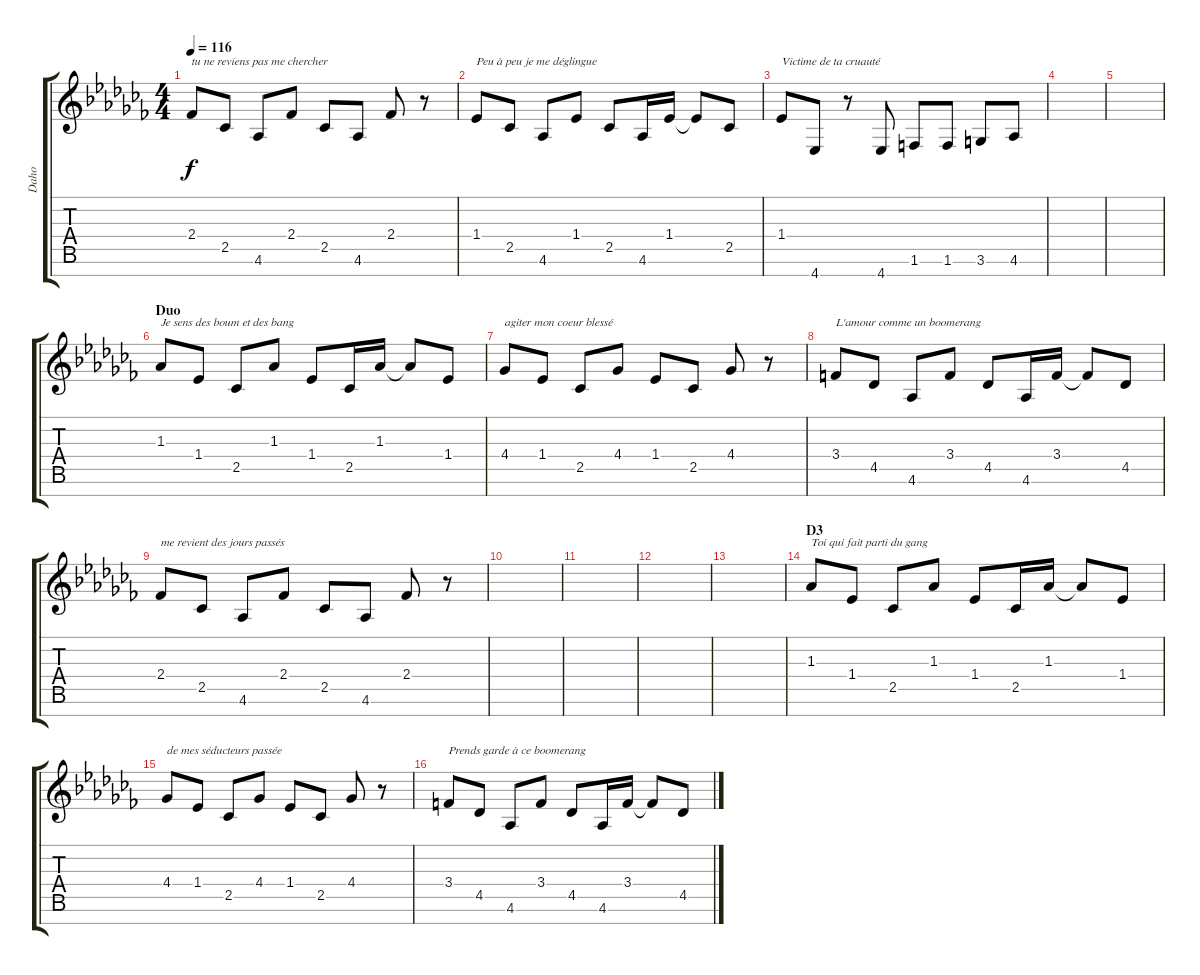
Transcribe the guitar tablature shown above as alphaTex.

\track ("Daho" "Daho") {instrument acousticguitarnylon}
\staff {score tabs}
\tuning (E4 B3 G3 D3 A2 E2 B1) {hide}
\ts (4 4)
\tempo 116
\clef g2
\ks abminor
2.4.8{txt "tu ne reviens pas me chercher" dy f} 2.5.8 4.6.8 2.4.8 2.5.8 4.6.8 2.4.8 r.8 |
1.4.8{txt "Peu à peu je me déglingue"} 2.5.8 4.6.8 1.4.8 2.5.8 4.6.16 1.4.16 1.4{t}.8 2.5.8 |
1.4.8{txt "Victime de ta cruauté"} 4.7.8 r.8 4.7.8 1.6.8 1.6.8 3.6.8 4.6.8 |
|
|
\section ("" "Duo")
1.3.8{txt "Je sens des boum et des bang"} 1.4.8 2.5.8 1.3.8 1.4.8 2.5.16 1.3.16 1.3{t}.8 1.4.8 |
4.4.8{txt "agiter mon coeur blessé"} 1.4.8 2.5.8 4.4.8 1.4.8 2.5.8 4.4.8 r.8 |
3.4.8{txt "L'amour comme un boomerang "} 4.5.8 4.6.8 3.4.8 4.5.8 4.6.16 3.4.16 3.4{t}.8 4.5.8 |
2.4.8{txt "me revient des jours passés"} 2.5.8 4.6.8 2.4.8 2.5.8 4.6.8 2.4.8 r.8 |
|
|
|
|
\section ("" "D3")
1.3.8{txt "Toi qui fait parti du gang"} 1.4.8 2.5.8 1.3.8 1.4.8 2.5.16 1.3.16 1.3{t}.8 1.4.8 |
4.4.8{txt "de mes séducteurs passée"} 1.4.8 2.5.8 4.4.8 1.4.8 2.5.8 4.4.8 r.8 |
3.4.8{txt "Prends garde à ce boomerang"} 4.5.8 4.6.8 3.4.8 4.5.8 4.6.16 3.4.16 3.4{t}.8 4.5.8
